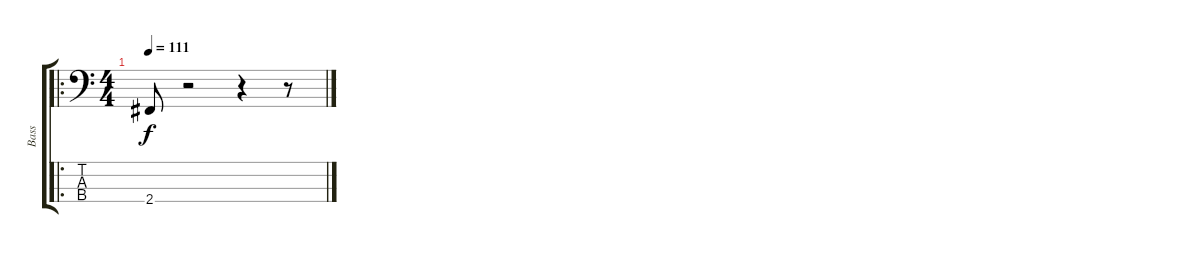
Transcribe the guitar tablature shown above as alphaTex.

\track ("Bass" "Bass") {instrument electricbassfinger}
\staff {score tabs}
\tuning (G2 D2 A1 E1) {hide}
\ro
\ts (4 4)
\tempo 111
\clef f4
\ks c
2.4.8{dy f} r.2 r.4 r.8
